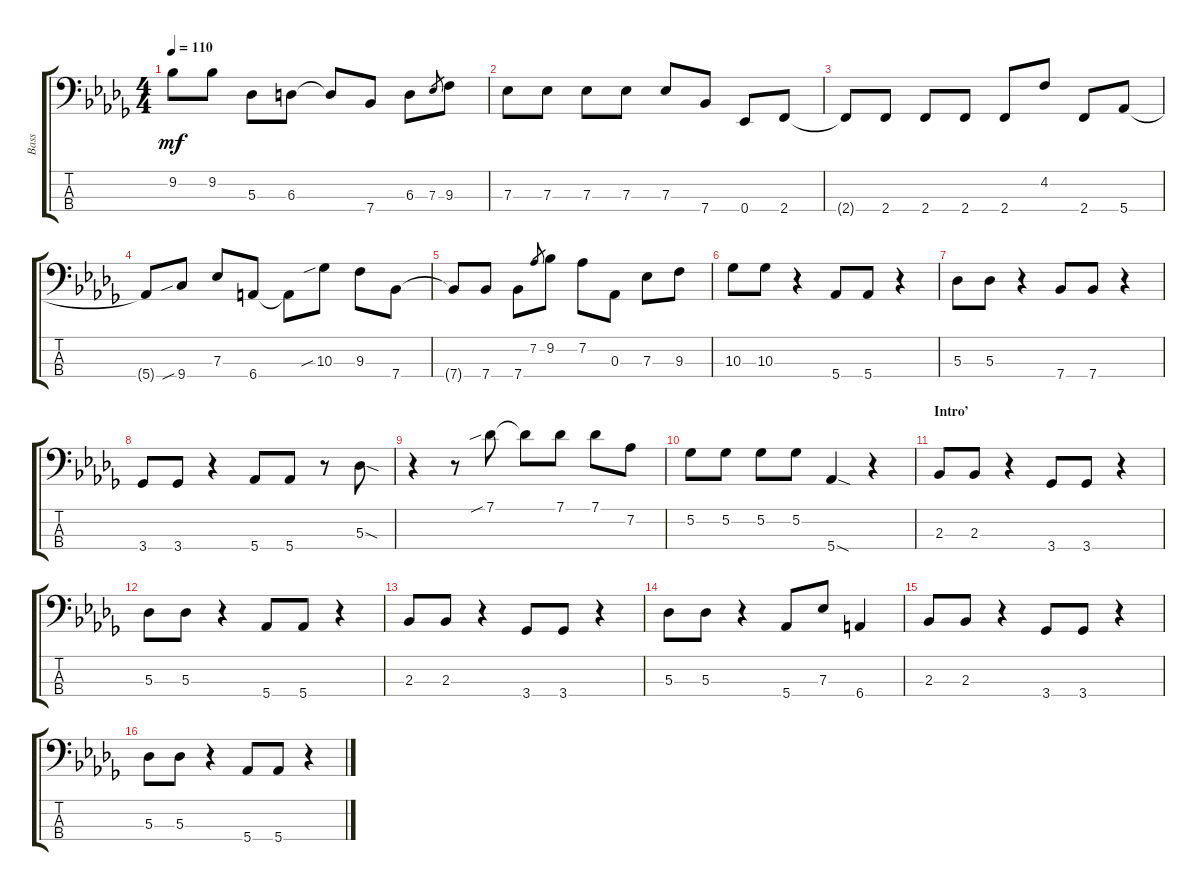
\track ("Bass" "Bass") {instrument electricbassfinger}
\staff {score tabs}
\tuning (Gb2 Db2 Ab1 Eb1) {hide}
\ts (4 4)
\tempo 110
\clef f4
\ks db
9.2{t}.8{dy mf} 9.2.8 5.3.8 6.3.8 6.3{t}.8 7.4.8 6.3.8 7.3.8{gr} 9.3.8 |
7.3.8 7.3.8 7.3.8 7.3.8 7.3.8 7.4.8 0.4.8 2.4.8 |
2.4{t}.8 2.4.8 2.4.8 2.4.8 2.4.8 4.2.8 2.4.8 5.4.8 |
5.4{t}.8 9.4{sib}.8 7.3.8 6.4.8 6.4{t}.8 10.3{sib}.8 9.3.8 7.4.8 |
7.4{t}.8 7.4.8 7.4.8 7.2.8{gr} 9.2.8 7.2.8 0.3.8 7.3.8 9.3.8 |
10.3.8 10.3.8 r.4 5.4.8 5.4.8 r.4 |
5.3.8 5.3.8 r.4 7.4.8 7.4.8 r.4 |
3.4.8 3.4.8 r.4 5.4.8 5.4.8 r.8 5.3{sod}.8 |
r.4 r.8 7.1{sib}.8 7.1{t}.8 7.1.8 7.1.8 7.2.8 |
5.2.8 5.2.8 5.2.8 5.2.8 5.4{sod}.4 r.4 |
\section ("" "Intro’")
2.3.8 2.3.8 r.4 3.4.8 3.4.8 r.4 |
5.3.8 5.3.8 r.4 5.4.8 5.4.8 r.4 |
2.3.8 2.3.8 r.4 3.4.8 3.4.8 r.4 |
5.3.8 5.3.8 r.4 5.4.8 7.3.8 6.4.4 |
2.3.8 2.3.8 r.4 3.4.8 3.4.8 r.4 |
5.3.8 5.3.8 r.4 5.4.8 5.4.8 r.4
